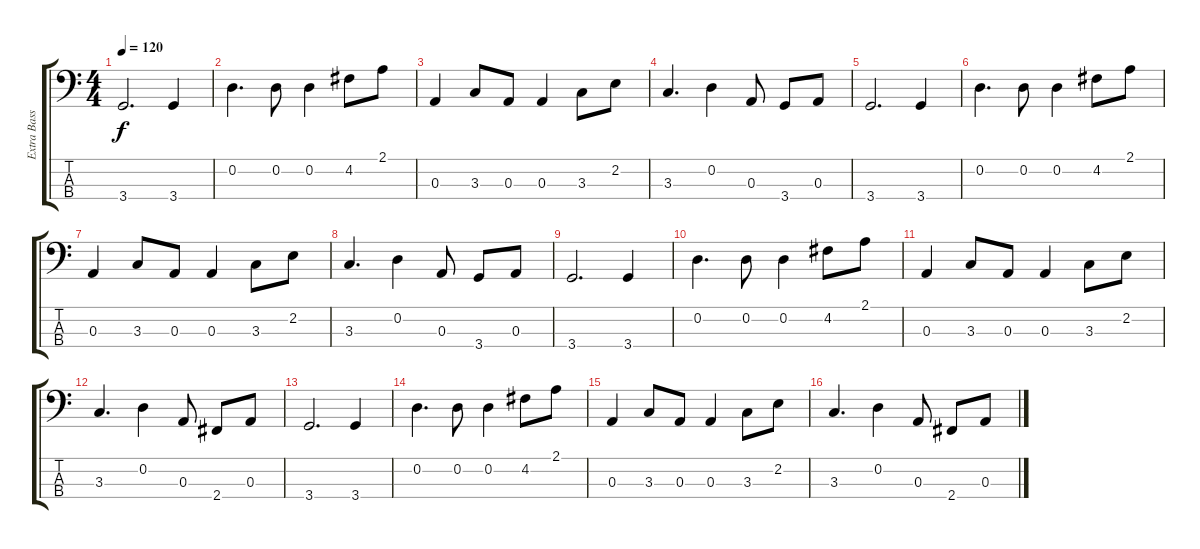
\track ("Extra Bass" "Extra Bass") {instrument fretlessbass}
\staff {score tabs}
\tuning (G2 D2 A1 E1) {hide}
\ts (4 4)
\tempo 120
\clef f4
\ks c
3.4.2{d dy f} 3.4.4 |
0.2.4{d} 0.2.8 0.2.4 4.2.8 2.1.8 |
0.3.4 3.3.8 0.3.8 0.3.4 3.3.8 2.2.8 |
3.3.4{d} 0.2.4 0.3.8 3.4.8 0.3.8 |
3.4.2{d} 3.4.4 |
0.2.4{d} 0.2.8 0.2.4 4.2.8 2.1.8 |
0.3.4 3.3.8 0.3.8 0.3.4 3.3.8 2.2.8 |
3.3.4{d} 0.2.4 0.3.8 3.4.8 0.3.8 |
3.4.2{d} 3.4.4 |
0.2.4{d} 0.2.8 0.2.4 4.2.8 2.1.8 |
0.3.4 3.3.8 0.3.8 0.3.4 3.3.8 2.2.8 |
3.3.4{d} 0.2.4 0.3.8 2.4.8 0.3.8 |
3.4.2{d} 3.4.4 |
0.2.4{d} 0.2.8 0.2.4 4.2.8 2.1.8 |
0.3.4 3.3.8 0.3.8 0.3.4 3.3.8 2.2.8 |
3.3.4{d} 0.2.4 0.3.8 2.4.8 0.3.8
